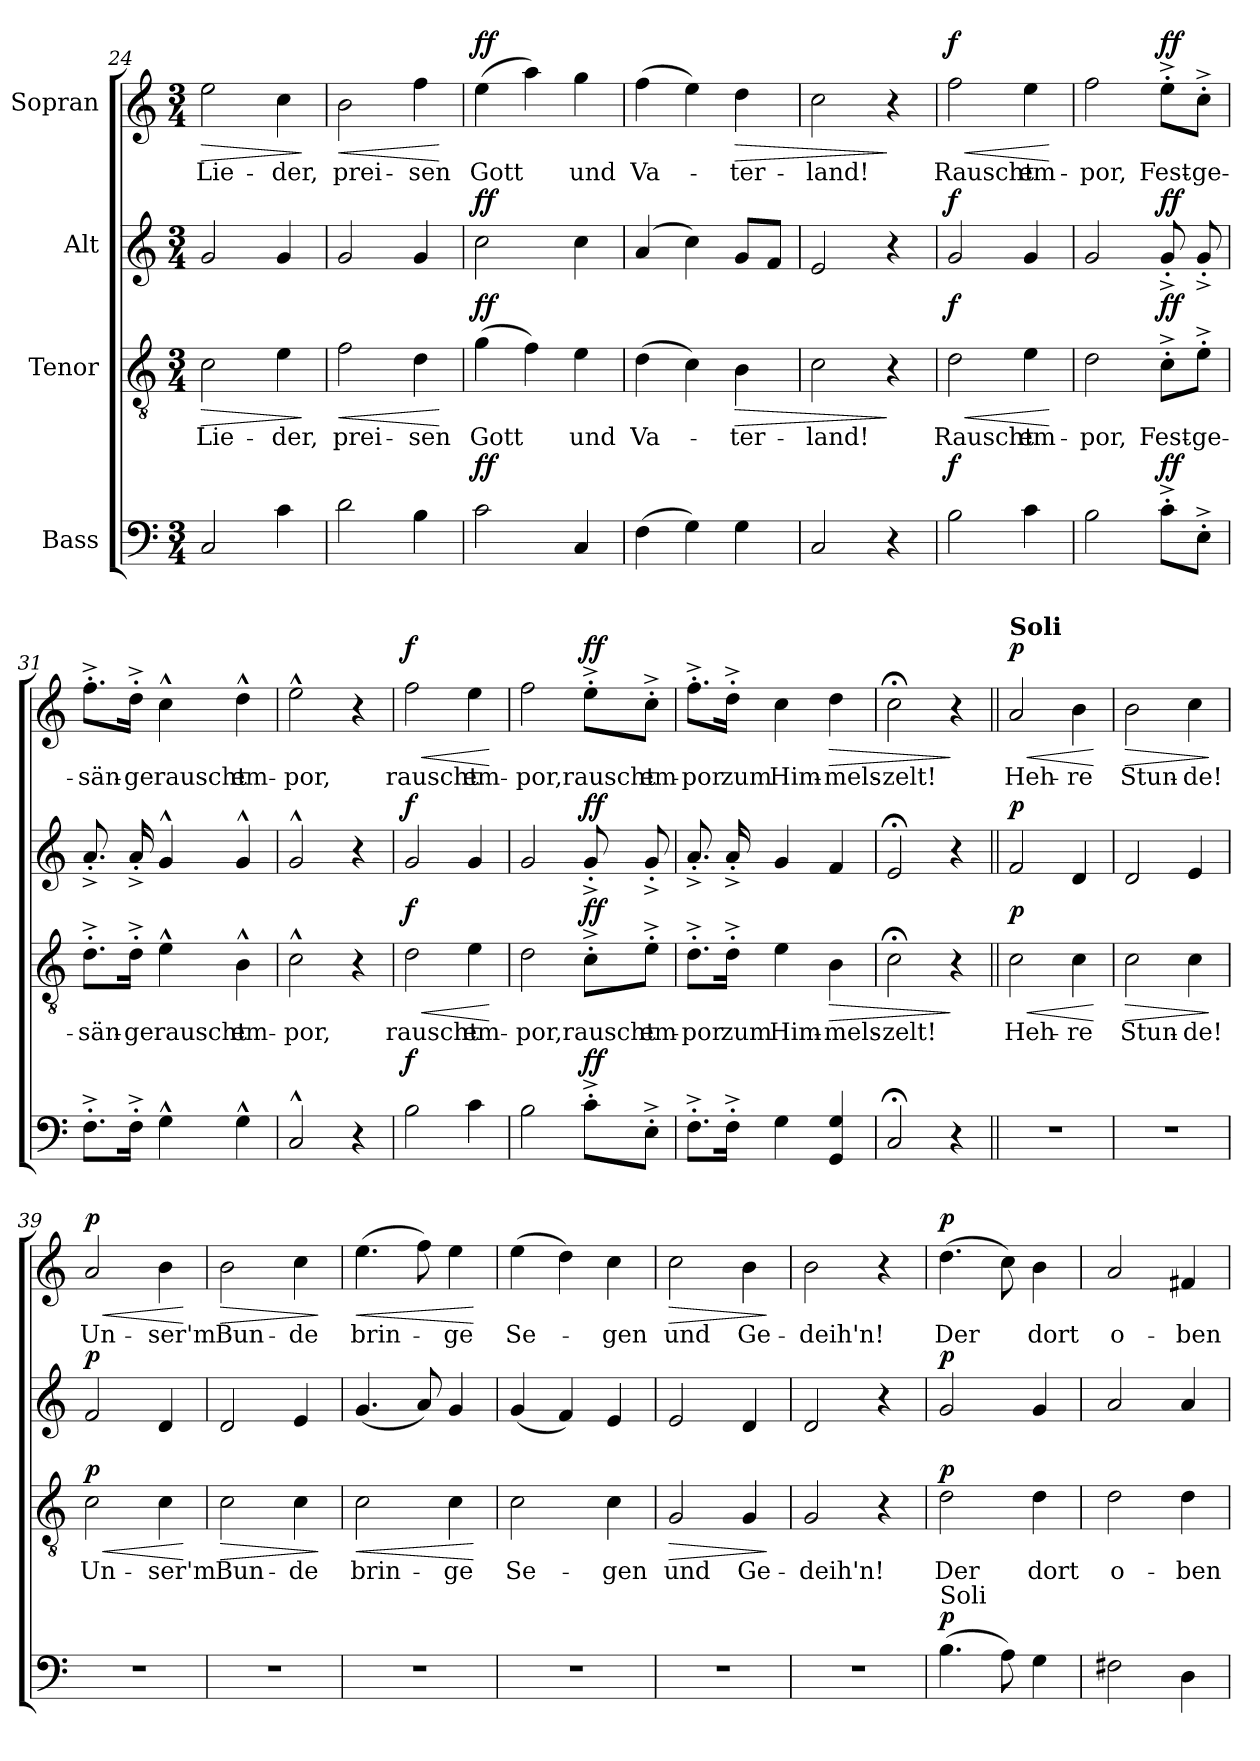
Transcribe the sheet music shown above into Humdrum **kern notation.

**kern	**dynam	**kern	**text	**dynam	**kern	**dynam	**kern	**text	**dynam
*part4	*part4	*part3	*part3	*part3	*part2	*part2	*part1	*part1	*part1
*staff4	*staff4	*staff3	*staff3	*staff3	*staff2	*staff2	*staff1	*staff1	*staff1
*I"Bass	*	*I"Tenor	*	*	*I"Alt	*	*I"Sopran	*	*
*clefF4	*	*clefGv2	*	*	*clefG2	*	*clefG2	*	*
*k[]	*	*k[]	*	*	*k[]	*	*k[]	*	*
*M3/4	*	*M3/4	*	*	*M3/4	*	*M3/4	*	*
=24	=24	=24	=24	=24	=24	=24	=24	=24	=24
!	!	!	!LO:LY:b	!LO:HP:b	!	!	!	!LO:LY:b	!LO:HP:b
2C/	.	2c\	Lie-	>	2g/	.	2ee\	Lie-	>
!	!	!	!LO:LY:b	!	!	!	!	!LO:LY:b	!
4c\	.	4e\	-der,	.	4g/	.	4cc\	-der,	.
.	.	.	.	]	.	.	.	.	]
=25	=25	=25	=25	=25	=25	=25	=25	=25	=25
!	!	!	!LO:LY:b	!LO:HP:b	!	!	!	!LO:LY:b	!LO:HP:b
2d\	.	2f\	prei-	<	2g/	.	2b\	prei-	<
!	!	!	!LO:LY:b	!	!	!	!	!LO:LY:b	!
4B\	.	4d\	-sen	.	4g/	.	4ff\	-sen	.
.	.	.	.	[	.	.	.	.	[
=26	=26	=26	=26	=26	=26	=26	=26	=26	=26
!	!LO:DY:a	!	!LO:LY:b	!LO:DY:a	!	!LO:DY:a	!	!LO:LY:b	!LO:DY:a
2c\	ff	(4g\	Gott	ff	2cc\	ff	(4ee\	-Gott	ff
.	.	4f\)	.	.	.	.	4aa\)	.	.
!	!	!	!LO:LY:b	!	!	!	!	!LO:LY:b	!
4C/	.	4e\	und	.	4cc\	.	4gg\	und	.
=27	=27	=27	=27	=27	=27	=27	=27	=27	=27
!	!	!	!LO:LY:b	!	!	!	!	!LO:LY:b	!
(4F\	.	(4d\	Va-	.	(4a/	.	(4ff\	Va-	.
4G\)	.	4c\)	.	.	4cc\)	.	4ee\)	.	.
!	!	!	!LO:LY:b	!LO:HP:b	!	!	!	!LO:LY:b	!LO:HP:b
4G\	.	4B\	-ter-	>	8g/L	.	4dd\	-ter-	>
.	.	.	.	.	8f/J	.	.	.	.
=28	=28	=28	=28	=28	=28	=28	=28	=28	=28
!	!	!	!LO:LY:b	!	!	!	!	!LO:LY:b	!
2C/	.	2c\	-land!	.	2e/	.	2cc\	-land!	.
4r	.	4r	.	]	4r	.	4r	.	]
=29	=29	=29	=29	=29	=29	=29	=29	=29	=29
!	!LO:DY:a	!	!LO:LY:b	!LO:HP:b	!	!	!	!LO:LY:b	!LO:HP:b
!	!	!	!	!LO:DY:n=1:a	!	!LO:DY:a	!	!	!LO:DY:n=1:a
2B\	f	2d\	Rauscht	< f	2g/	f	2ff\	Rauscht	< f
!	!	!	!LO:LY:b	!	!	!	!	!LO:LY:b	!
4c\	.	4e\	em-	.	4g/	.	4ee\	em-	.
.	.	.	.	[	.	.	.	.	[
=30	=30	=30	=30	=30	=30	=30	=30	=30	=30
!	!	!	!LO:LY:b	!	!	!	!	!LO:LY:b	!
2B\	.	2d\	-por,	.	2g/	.	2ff\	-por,	.
!	!LO:DY:a	!	!LO:LY:b	!LO:DY:a	!	!LO:DY:a	!	!LO:LY:b	!LO:DY:a
8c'^\L	ff	8c'^\L	Fest-	ff	8g'^/	ff	8ee'^\L	Fest-	ff
!	!	!	!LO:LY:b	!	!	!	!	!LO:LY:b	!
8E'^\J	.	8e'^\J	-ge-	.	8g'^/	.	8cc'^\J	-ge-	.
!!LO:LB:g=z
=31	=31	=31	=31	=31	=31	=31	=31	=31	=31
!	!	!	!LO:LY:b	!	!	!	!	!LO:LY:b	!
8.F'^\L	.	8.d'^\L	-sän-	.	8.a'^/	.	8.ff'^\L	-sän-	.
!	!	!	!LO:LY:b	!	!	!	!	!LO:LY:b	!
16F'^\Jk	.	16d'^\Jk	-ge	.	16a'^/	.	16dd'^\Jk	-ge	.
!	!	!	!LO:LY:b	!	!	!	!	!LO:LY:b	!
4G^^\	.	4e^^\	rauscht	.	4g^^/	.	4cc^^\	rauscht	.
!	!	!	!LO:LY:b	!	!	!	!	!LO:LY:b	!
4G^^\	.	4B^^\	em-	.	4g^^/	.	4dd^^\	em-	.
=32	=32	=32	=32	=32	=32	=32	=32	=32	=32
!	!	!	!LO:LY:b	!	!	!	!	!LO:LY:b	!
2C^^/	.	2c^^\	-por,	.	2g^^/	.	2ee^^\	-por,	.
4r	.	4r	.	.	4r	.	4r	.	.
=33	=33	=33	=33	=33	=33	=33	=33	=33	=33
!	!LO:DY:a	!	!LO:LY:b	!LO:HP:b	!	!	!	!LO:LY:b	!LO:HP:b
!	!	!	!	!LO:DY:n=1:a	!	!LO:DY:a	!	!	!LO:DY:n=1:a
2B\	f	2d\	rauscht	< f	2g/	f	2ff\	rauscht	< f
!	!	!	!LO:LY:b	!	!	!	!	!LO:LY:b	!
4c\	.	4e\	em-	.	4g/	.	4ee\	em-	.
.	.	.	.	[	.	.	.	.	[
=34	=34	=34	=34	=34	=34	=34	=34	=34	=34
!	!	!	!LO:LY:b	!	!	!	!	!LO:LY:b	!
2B\	.	2d\	-por,	.	2g/	.	2ff\	-por,	.
!	!LO:DY:a	!	!LO:LY:b	!LO:DY:a	!	!LO:DY:a	!	!LO:LY:b	!LO:DY:a
8c'^\L	ff	8c'^\L	rauscht	ff	8g'^/	ff	8ee'^\L	rauscht	ff
!	!	!	!LO:LY:b	!	!	!	!	!LO:LY:b	!
8E'^\J	.	8e'^\J	em-	.	8g'^/	.	8cc'^\J	em-	.
=35	=35	=35	=35	=35	=35	=35	=35	=35	=35
!	!	!	!LO:LY:b	!	!	!	!	!LO:LY:b	!
8.F'^\L	.	8.d'^\L	-por	.	8.a'^/	.	8.ff'^\L	-por	.
!	!	!	!LO:LY:b	!	!	!	!	!LO:LY:b	!
16F'^\Jk	.	16d'^\Jk	zum	.	16a'^/	.	16dd'^\Jk	zum	.
!	!	!	!LO:LY:b	!	!	!	!	!LO:LY:b	!
4G\	.	4e\	Him-	.	4g/	.	4cc\	Him-	.
!	!	!	!LO:LY:b	!LO:HP:b	!	!	!	!LO:LY:b	!LO:HP:b
4GG/ 4G/	.	4B\	-mels-	>	4f/	.	4dd\	-mels-	>
=36	=36	=36	=36	=36	=36	=36	=36	=36	=36
!	!	!	!LO:LY:b	!	!	!	!	!LO:LY:b	!
2C;</	.	2c;<\	-zelt!	.	2e;</	.	2cc;<\	-zelt!	.
4r	.	4r	.	]	4r	.	4r	.	]
!!LO:LB:g=z
=37||	=37||	=37||	=37||	=37||	=37||	=37||	=37||	=37||	=37||
!	!	!	!	!	!	!	!LO:TX:a:B:t=Soli	!	!
!	!	!	!LO:LY:b	!LO:HP:b	!	!	!	!LO:LY:b	!LO:HP:b
!	!	!	!	!LO:DY:n=1:a	!	!LO:DY:a	!	!	!LO:DY:n=1:a
2.r	.	2c\	Heh-	< p	2f/	p	2a/	Heh-	< p
!	!	!	!LO:LY:b	!	!	!	!	!LO:LY:b	!
.	.	4c\	-re	.	4d/	.	4b\	-re	.
.	.	.	.	[	.	.	.	.	[
=38	=38	=38	=38	=38	=38	=38	=38	=38	=38
!	!	!	!LO:LY:b	!LO:HP:b	!	!	!	!LO:LY:b	!LO:HP:b
2.r	.	2c\	Stun-	>	2d/	.	2b\	Stun-	>
!	!	!	!LO:LY:b	!	!	!	!	!LO:LY:b	!
.	.	4c\	-de!	.	4e/	.	4cc\	-de!	.
.	.	.	.	]	.	.	.	.	]
=39	=39	=39	=39	=39	=39	=39	=39	=39	=39
!	!	!	!LO:LY:b	!LO:HP:b	!	!	!	!LO:LY:b	!LO:HP:b
!	!	!	!	!LO:DY:n=1:a	!	!LO:DY:a	!	!	!LO:DY:n=1:a
2.r	.	2c\	Un-	< p	2f/	p	2a/	Un-	< p
!	!	!	!LO:LY:b	!	!	!	!	!LO:LY:b	!
.	.	4c\	-ser'm	.	4d/	.	4b\	-ser'm	.
.	.	.	.	[	.	.	.	.	[
=40	=40	=40	=40	=40	=40	=40	=40	=40	=40
!	!	!	!LO:LY:b	!LO:HP:b	!	!	!	!LO:LY:b	!LO:HP:b
2.r	.	2c\	Bun-	>	2d/	.	2b\	Bun-	>
!	!	!	!LO:LY:b	!	!	!	!	!LO:LY:b	!
.	.	4c\	-de	.	4e/	.	4cc\	-de	.
.	.	.	.	]	.	.	.	.	]
=41	=41	=41	=41	=41	=41	=41	=41	=41	=41
!	!	!	!LO:LY:b	!LO:HP:b	!	!	!	!LO:LY:b	!LO:HP:b
2.r	.	2c\	brin-	<	(4.g/	.	(4.ee\	brin-	<
.	.	.	.	.	8a/)	.	8ff\)	.	.
!	!	!	!LO:LY:b	!	!	!	!	!LO:LY:b	!
.	.	4c\	-ge	.	4g/	.	4ee\	-ge	.
.	.	.	.	[	.	.	.	.	[
=42	=42	=42	=42	=42	=42	=42	=42	=42	=42
!	!	!	!LO:LY:b	!	!	!	!	!LO:LY:b	!
2.r	.	2c\	Se-	.	(4g/	.	(4ee\	Se-	.
.	.	.	.	.	4f/)	.	4dd\)	.	.
!	!	!	!LO:LY:b	!	!	!	!	!LO:LY:b	!
.	.	4c\	-gen	.	4e/	.	4cc\	-gen	.
=43	=43	=43	=43	=43	=43	=43	=43	=43	=43
!	!	!	!LO:LY:b	!LO:HP:b	!	!	!	!LO:LY:b	!LO:HP:b
2.r	.	2G/	und	>	2e/	.	2cc\	und	>
!	!	!	!LO:LY:b	!	!	!	!	!LO:LY:b	!
.	.	4G/	Ge-	.	4d/	.	4b\	Ge-	.
.	.	.	.	]	.	.	.	.	]
=44	=44	=44	=44	=44	=44	=44	=44	=44	=44
!	!	!	!LO:LY:b	!	!	!	!	!LO:LY:b	!
2.r	.	2G/	-deih'n!	.	2d/	.	2b\	-deih'n!	.
.	.	4r	.	.	4r	.	4r	.	.
!!LO:PB:g=z
=45	=45	=45	=45	=45	=45	=45	=45	=45	=45
!LO:TX:a:t=Soli	!	!	!	!	!	!	!	!	!
!	!LO:DY:a	!	!LO:LY:b	!LO:DY:a	!	!LO:DY:a	!	!LO:LY:b	!LO:DY:a
(4.B\	p	2d\	Der	p	2g/	p	(4.dd\	Der	p
8A\)	.	.	.	.	.	.	8cc\)	.	.
!	!	!	!LO:LY:b	!	!	!	!	!LO:LY:b	!
4G\	.	4d\	dort	.	4g/	.	4b\	dort	.
=46	=46	=46	=46	=46	=46	=46	=46	=46	=46
!	!	!	!LO:LY:b	!	!	!	!	!LO:LY:b	!
2F#X\	.	2d\	o-	.	2a/	.	2a/	o-	.
!	!	!	!LO:LY:b	!	!	!	!	!LO:LY:b	!
4D\	.	4d\	-ben	.	4a/	.	4f#X/	-ben	.
=	=	=	=	=	=	=	=	=	=
*-	*-	*-	*-	*-	*-	*-	*-	*-	*-
